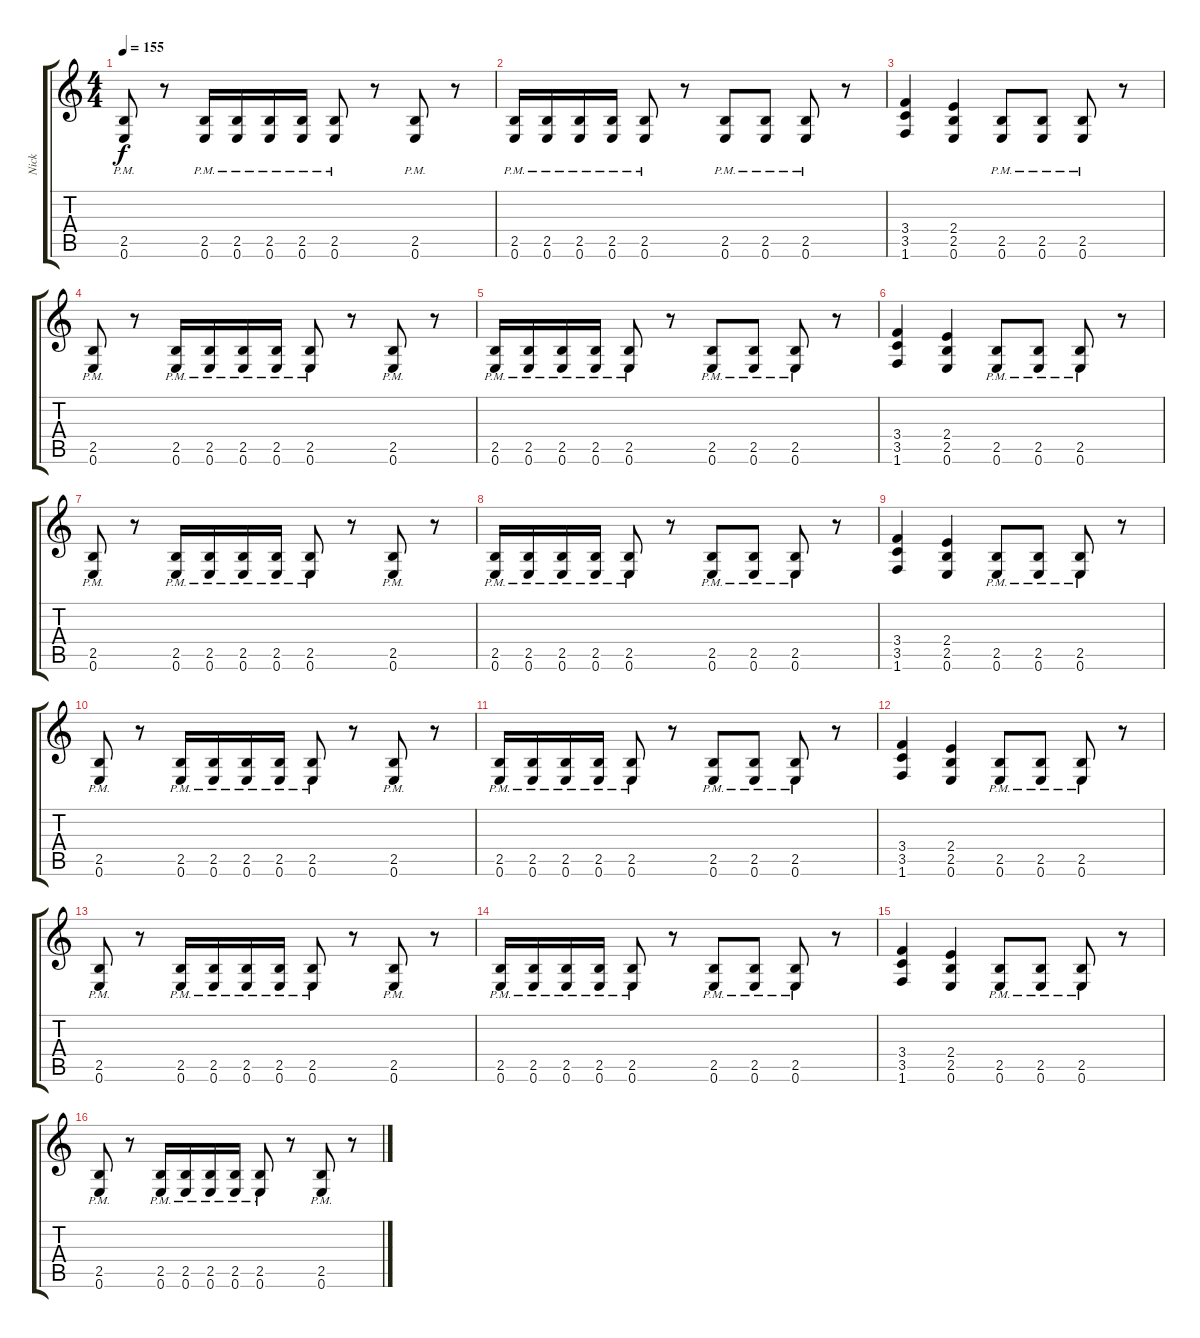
\track ("Nick" "Nick") {instrument distortionguitar}
\staff {score tabs}
\tuning (E4 B3 G3 D3 A2 E2) {hide}
\ts (4 4)
\tempo 155
\clef g2
\ks c
(2.5{pm} 0.6{pm}).8{dy f} r.8 (2.5{pm} 0.6{pm}).16 (2.5{pm} 0.6{pm}).16 (2.5{pm} 0.6{pm}).16 (2.5{pm} 0.6{pm}).16 (2.5{pm} 0.6{pm}).8 r.8 (2.5{pm} 0.6{pm}).8 r.8 |
(2.5{pm} 0.6{pm}).16 (2.5{pm} 0.6{pm}).16 (2.5{pm} 0.6{pm}).16 (2.5{pm} 0.6{pm}).16 (2.5{pm} 0.6{pm}).8 r.8 (2.5{pm} 0.6).8 (2.5{pm} 0.6{pm}).8 (2.5{pm} 0.6{pm}).8 r.8 |
(3.4 3.5 1.6).4 (2.4 2.5 0.6).4 (2.5{pm} 0.6{pm}).8 (2.5{pm} 0.6{pm}).8 (2.5{pm} 0.6{pm}).8 r.8 |
(2.5{pm} 0.6{pm}).8 r.8 (2.5{pm} 0.6{pm}).16 (2.5{pm} 0.6{pm}).16 (2.5{pm} 0.6{pm}).16 (2.5{pm} 0.6{pm}).16 (2.5{pm} 0.6{pm}).8 r.8 (2.5{pm} 0.6{pm}).8 r.8 |
(2.5{pm} 0.6{pm}).16 (2.5{pm} 0.6{pm}).16 (2.5{pm} 0.6{pm}).16 (2.5{pm} 0.6{pm}).16 (2.5{pm} 0.6{pm}).8 r.8 (2.5{pm} 0.6).8 (2.5{pm} 0.6{pm}).8 (2.5{pm} 0.6{pm}).8 r.8 |
(3.4 3.5 1.6).4 (2.4 2.5 0.6).4 (2.5{pm} 0.6{pm}).8 (2.5{pm} 0.6{pm}).8 (2.5{pm} 0.6{pm}).8 r.8 |
(2.5{pm} 0.6{pm}).8 r.8 (2.5{pm} 0.6{pm}).16 (2.5{pm} 0.6{pm}).16 (2.5{pm} 0.6{pm}).16 (2.5{pm} 0.6{pm}).16 (2.5{pm} 0.6{pm}).8 r.8 (2.5{pm} 0.6{pm}).8 r.8 |
(2.5{pm} 0.6{pm}).16 (2.5{pm} 0.6{pm}).16 (2.5{pm} 0.6{pm}).16 (2.5{pm} 0.6{pm}).16 (2.5{pm} 0.6{pm}).8 r.8 (2.5{pm} 0.6).8 (2.5{pm} 0.6{pm}).8 (2.5{pm} 0.6{pm}).8 r.8 |
(3.4 3.5 1.6).4 (2.4 2.5 0.6).4 (2.5{pm} 0.6{pm}).8 (2.5{pm} 0.6{pm}).8 (2.5{pm} 0.6{pm}).8 r.8 |
(2.5{pm} 0.6{pm}).8 r.8 (2.5{pm} 0.6{pm}).16 (2.5{pm} 0.6{pm}).16 (2.5{pm} 0.6{pm}).16 (2.5{pm} 0.6{pm}).16 (2.5{pm} 0.6{pm}).8 r.8 (2.5{pm} 0.6{pm}).8 r.8 |
(2.5{pm} 0.6{pm}).16 (2.5{pm} 0.6{pm}).16 (2.5{pm} 0.6{pm}).16 (2.5{pm} 0.6{pm}).16 (2.5{pm} 0.6{pm}).8 r.8 (2.5{pm} 0.6).8 (2.5{pm} 0.6{pm}).8 (2.5{pm} 0.6{pm}).8 r.8 |
(3.4 3.5 1.6).4 (2.4 2.5 0.6).4 (2.5{pm} 0.6{pm}).8 (2.5{pm} 0.6{pm}).8 (2.5{pm} 0.6{pm}).8 r.8 |
(2.5{pm} 0.6{pm}).8 r.8 (2.5{pm} 0.6{pm}).16 (2.5{pm} 0.6{pm}).16 (2.5{pm} 0.6{pm}).16 (2.5{pm} 0.6{pm}).16 (2.5{pm} 0.6{pm}).8 r.8 (2.5{pm} 0.6{pm}).8 r.8 |
(2.5{pm} 0.6{pm}).16 (2.5{pm} 0.6{pm}).16 (2.5{pm} 0.6{pm}).16 (2.5{pm} 0.6{pm}).16 (2.5{pm} 0.6{pm}).8 r.8 (2.5{pm} 0.6).8 (2.5{pm} 0.6{pm}).8 (2.5{pm} 0.6{pm}).8 r.8 |
(3.4 3.5 1.6).4 (2.4 2.5 0.6).4 (2.5{pm} 0.6{pm}).8 (2.5{pm} 0.6{pm}).8 (2.5{pm} 0.6{pm}).8 r.8 |
(2.5{pm} 0.6{pm}).8 r.8 (2.5{pm} 0.6{pm}).16 (2.5{pm} 0.6{pm}).16 (2.5{pm} 0.6{pm}).16 (2.5{pm} 0.6{pm}).16 (2.5{pm} 0.6{pm}).8 r.8 (2.5{pm} 0.6{pm}).8 r.8
